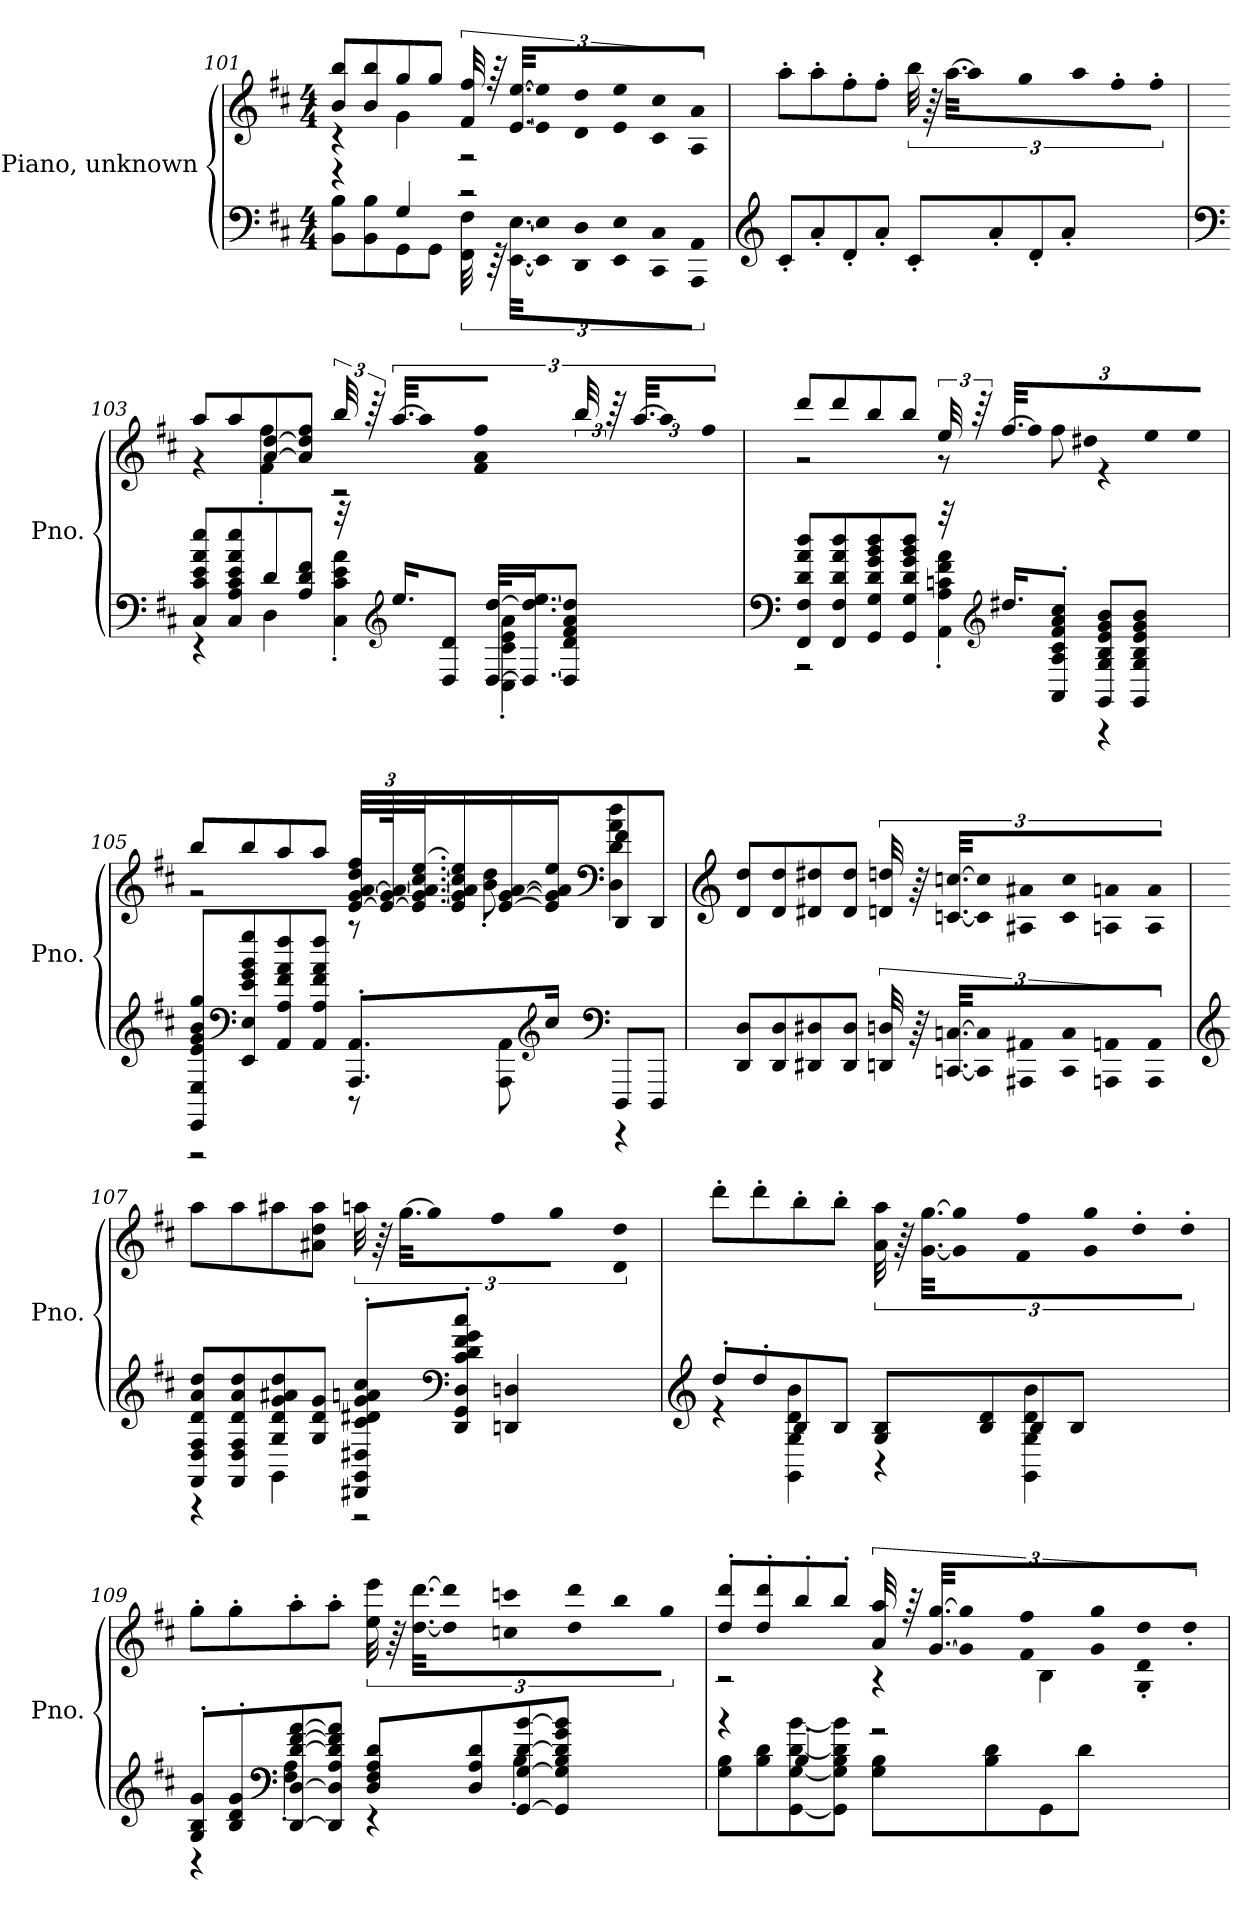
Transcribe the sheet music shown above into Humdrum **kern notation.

**kern	**kern
*part1	*part1
*staff2	*staff1
*I"Piano, unknown	*
*I'Pno.	*
!!LO:LB:g=z
*clefF4	*clefG2
*k[f#c#]	*k[f#c#]
*M4/4	*M4/4
=101	=101
*^	*^
4r	8BB\ 8B\L	8b/ 8bb/L	4r
.	8BB\ 8B\	8b/ 8bb/	.
4G/	8GG\	8gg/	4g\
.	8GG\J	8gg/J	.
2r	48FF#\ 48F#\	48f#/ 48ff#/	2r
.	96r	96r	.
.	[48.EE\ [48.E\KLL	[48.e/ [48.ee/KLL	.
.	16EE\] 16E\]	16e/] 16ee/]	.
.	16DD\ 16D\	16d/ 16dd/	.
.	16EE\ 16E\J	16e/ 16ee/J	.
.	8CC#\ 8C#\	8c#/ 8cc#/	.
.	8AAA\ 8AA\J	8A/ 8a/J	.
*v	*v	*	*
*	*v	*v
=102	=102
*clefG2	*
8c#'/L	8aa'\L
8a'/	8aa'\
8d'/	8ff#'\
8a'/J	8ff#'\J
8c#'/L	48bb\
.	96r
.	[48.aa\KLL
.	16aa\]
8a'/	16gg\
.	16aa\J
8d'/	8ff#'\
8a'/J	8ff#'\J
!!LO:LB:g=z
=103	=103
*clefF4	*
*^	*^
8C#/ 8c#/ 8e/ 8a/ 8ee/L	4r	8aa/L	4r
8C#/ 8A/ 8c#/ 8e/ 8a/ 8ee/	.	8aa/	.
8d/	4D\	[8a/ [8dd/	4f#\' 4ff#\'
8A/ 8d/ 8f#/J	.	8a/] 8dd/] 8ff#/J	.
32r	4C#\' 4c#\' 4e\' 4a\'	48bb/	2r
.	.	96r	.
*clefG2	*	*	*
16.ee/KL	.	[48.aa/KLL	.
.	.	16aa/J]	.
8D/ 8d/J	.	8f#/ 8a/ 8ff#/J	.
[32D/ [32dd/KLL	4C#\' 4c#\' 4e\' 4a\'	48bb/	.
.	.	96r	.
16.D/_ 16.dd/_ 16.ee/J	.	[48.aa/KLL	.
.	.	16aa/J]	.
8D/] 8d/ 8f#/ 8a/ 8dd/]J	.	8ff#/J	.
=104	=104	=104	=104
*clefF4	*	*	*
8FF#/ 8F#/ 8d/ 8a/ 8dd/L	2r	8ddd/L	2r
8FF#/ 8F#/ 8d/ 8a/ 8dd/	.	8ddd/	.
8GG/ 8G/ 8d/ 8g/ 8b/ 8dd/	.	8bb/	.
8GG/ 8G/ 8d/ 8g/ 8b/ 8dd/J	.	8bb/J	.
32r	4AA\' 4A\' 4cn\' 4f#\' 4a\'	48ee/	8r
.	.	96r	.
*clefG2	*	*	*
16.dd#X/KL	.	[48.ff#/KKL	.
.	.	8ff#/]	.
8AA/' 8A/' 8c/' 8f#/' 8a/' 8cc#/'J	.	.	8ff#\
.	.	16dd#X/K	.
8GG/ 8G/ 8B/ 8e/ 8g/ 8b/L	4r	8ee/	4r
8GG/ 8G/ 8B/ 8e/ 8g/ 8b/J	.	8ee/J	.
!!LO:LB:g=z	!!
=105	=105	=105	=105
8EE/ 8E/ 8e/ 8g/ 8b/ 8gg/L	2r	8bb/L	2r
*clefF4	*	*	*
8EE/ 8E/ 8e/ 8g/ 8b/ 8gg/	.	8bb/	.
8AA/ 8A/ 8f#/ 8a/ 8ff#/	.	8aa/	.
8AA/ 8A/ 8f#/ 8a/ 8ff#/J	.	8aa/J	.
*	*	*Xbrackettup	*
8.AAA/' 8.AA/'L	8r	[48e/ [48g/ [48a/ 48dd/ 48ff#/LLL	8r
.	.	96e/_ 96g/_ 96a/_K	.
.	.	48.e/_ 48.g/_ 48.a/_ [48.cc#/ [48.ee/J	.
.	.	16e/] 16g/] 16a/] 16cc#/] 16ee/]	.
.	8AAA\ 8AA\	[16e/ [16g/ [16a/	8b\' 8dd\'
*clefG2	*	*	*
16cc#/Jk	.	16e/] 16g/] 16a/] 16ee/J	.
*clefF4	*	*clefF4	*
8DDD/L	4r	8DD/ 8f#/	4D\ 4d\ 4a\ 4dd\
8DDD/J	.	8DD/J	.
*v	*v	*	*
*	*v	*v
=106	=106
*	*clefG2
8DD/ 8D/L	8d/ 8dd/L
8DD/ 8D/	8d/ 8dd/
8DD#X/ 8D#X/	8d#X/ 8dd#X/
8DD#/ 8D#/J	8d#/ 8dd#/J
*	*brackettup
48DDn/ 48Dn/	48dn/ 48ddn/
96r	96r
[48.CCn/ [48.Cn/KLL	[48.cn/ [48.ccn/KLL
16CC/] 16C/]	16c/] 16cc/]
16AAA#X/ 16AA#X/	16A#X/ 16a#X/
16CC/ 16C/J	16c/ 16cc/J
8AAAn/ 8AAn/	8An/ 8an/
8AAA/ 8AA/J	8A/ 8a/J
!!LO:PB:g=z
=107	=107
*clefG2	*
*^	*
8FF#/ 8D/ 8F#/ 8d/ 8a/ 8dd/L	4r	8aa\L
8FF#/ 8D/ 8F#/ 8d/ 8a/ 8dd/	.	8aa\
8G/ 8d/ 8g/ 8a#X/ 8dd/	4GG\	8aa#X\
8G/ 8d/ 8g/J	.	8a#X\ 8dd\ 8aa#\J
8DD#X/' 8GG/' 8D#X/' 8c#/' 8d#X/' 8g/' 8an/' 8cc#/'L	2r	48aan\
.	.	96r
.	.	[48.gg\KLL
.	.	16gg\]
*clefF4	*	*
8DD#/' 8GG/' 8D#/' 8c#/' 8d#/' 8f#/' 8g/' 8cc#/'J	.	16ff#\
.	.	16gg\JJ
4DDn/ 4Dn/	.	4d/ 4dd/
=108	=108	=108
*clefG2	*	*
8dd'/L	4r	8ddd'\L
8dd'/	.	8ddd'\
8B/	4GG\ 4G\ 4d\ 4b\	8bb'\
8B/J	.	8bb'\J
8G/ 8B/L	4r	48a\ 48aa\
.	.	96r
.	.	[48.g\ [48.gg\KLL
.	.	16g\] 16gg\]
8B/ 8d/	.	16f#\ 16ff#\
.	.	16g\ 16gg\J
8B/	4GG\ 4G\ 4d\ 4b\	8dd'\
8B/J	.	8dd'\J
!!LO:LB:g=z
=109	=109	=109
8G/' 8B/' 8g/'L	4r	8gg'\L
8B/' 8d/' 8g/'	.	8gg'\
*clefF4	*	*
[8DD/ [8D/ [8d/ [8f#/ [8a/	4F#\' 4A\'	8aa'\
8DD/] 8D/] 8A/ 8d/] 8f#/] 8a/]J	.	8aa'\J
8D/ 8F#/ 8A/ 8d/L	4r	48ee\ 48eee\
.	.	96r
.	.	[48.dd\ [48.ddd\KLL
.	.	16dd\] 16ddd\]
8D/ 8A/ 8d/	.	16ccn\ 16cccn\
.	.	16dd\ 16ddd\J
[8GG/ [8G/ [8d/ [8b/	4B'\	8bb\
8GG/] 8G/] 8B/ 8d/] 8g/ 8b/]J	.	8gg\J
=110	=110	=110
*	*	*^
4r	8G\ 8B\L	8dd/' 8ddd/'L	2r
.	8B\ 8d\	8dd/' 8ddd/'	.
4B'/	[8GG\ [8G\ [8d\ [8b\	8bb'/	.
.	8GG\] 8G\] 8B\ 8d\] 8b\]J	8bb'/J	.
2r	8G\ 8B\L	48a/ 48aa/	4r
.	.	96r	.
.	.	[48.g/ [48.gg/KLL	.
.	.	16g/] 16gg/]	.
.	8B\ 8d\	16f#/ 16ff#/	.
.	.	16g/ 16gg/J	.
.	8GG\	8G/' 8d/' 8dd/'	4B\
.	8d\J	8dd'/J	.
*v	*v	*	*
*	*v	*v
=	=
*-	*-
